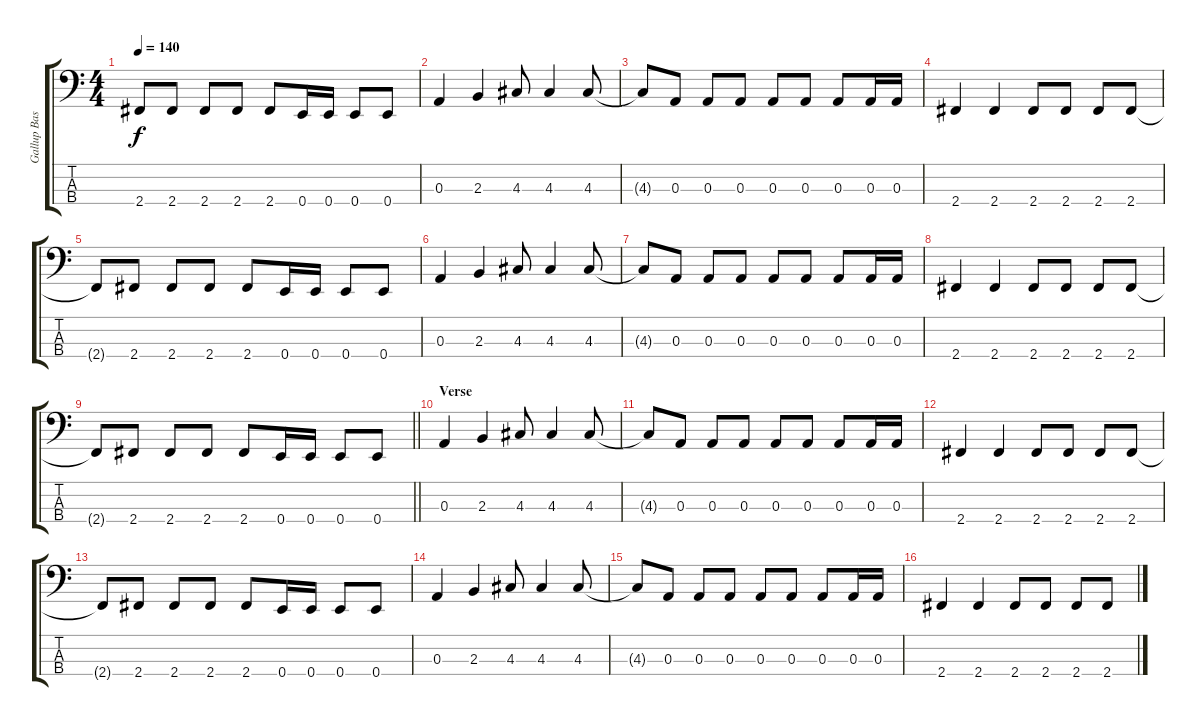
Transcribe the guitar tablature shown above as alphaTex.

\track ("Gallup Bass" "Gallup Bas") {instrument electricbassfinger}
\staff {score tabs}
\tuning (G2 D2 A1 E1) {hide}
\ts (4 4)
\tempo 140
\clef f4
\ks c
2.4{t}.8{dy f} 2.4.8 2.4.8 2.4.8 2.4.8 0.4.16 0.4.16 0.4.8 0.4.8 |
0.3.4 2.3.4 4.3.8 4.3.4 4.3.8 |
4.3{t}.8 0.3.8 0.3.8 0.3.8 0.3.8 0.3.8 0.3.8 0.3.16 0.3.16 |
2.4.4 2.4.4 2.4.8 2.4.8 2.4.8 2.4.8 |
2.4{t}.8 2.4.8 2.4.8 2.4.8 2.4.8 0.4.16 0.4.16 0.4.8 0.4.8 |
0.3.4 2.3.4 4.3.8 4.3.4 4.3.8 |
4.3{t}.8 0.3.8 0.3.8 0.3.8 0.3.8 0.3.8 0.3.8 0.3.16 0.3.16 |
2.4.4 2.4.4 2.4.8 2.4.8 2.4.8 2.4.8 |
\barLineRight lightlight
2.4{t}.8 2.4.8 2.4.8 2.4.8 2.4.8 0.4.16 0.4.16 0.4.8 0.4.8 |
\section ("" "Verse")
0.3.4 2.3.4 4.3.8 4.3.4 4.3.8 |
4.3{t}.8 0.3.8 0.3.8 0.3.8 0.3.8 0.3.8 0.3.8 0.3.16 0.3.16 |
2.4.4 2.4.4 2.4.8 2.4.8 2.4.8 2.4.8 |
2.4{t}.8 2.4.8 2.4.8 2.4.8 2.4.8 0.4.16 0.4.16 0.4.8 0.4.8 |
0.3.4 2.3.4 4.3.8 4.3.4 4.3.8 |
4.3{t}.8 0.3.8 0.3.8 0.3.8 0.3.8 0.3.8 0.3.8 0.3.16 0.3.16 |
2.4.4 2.4.4 2.4.8 2.4.8 2.4.8 2.4.8
